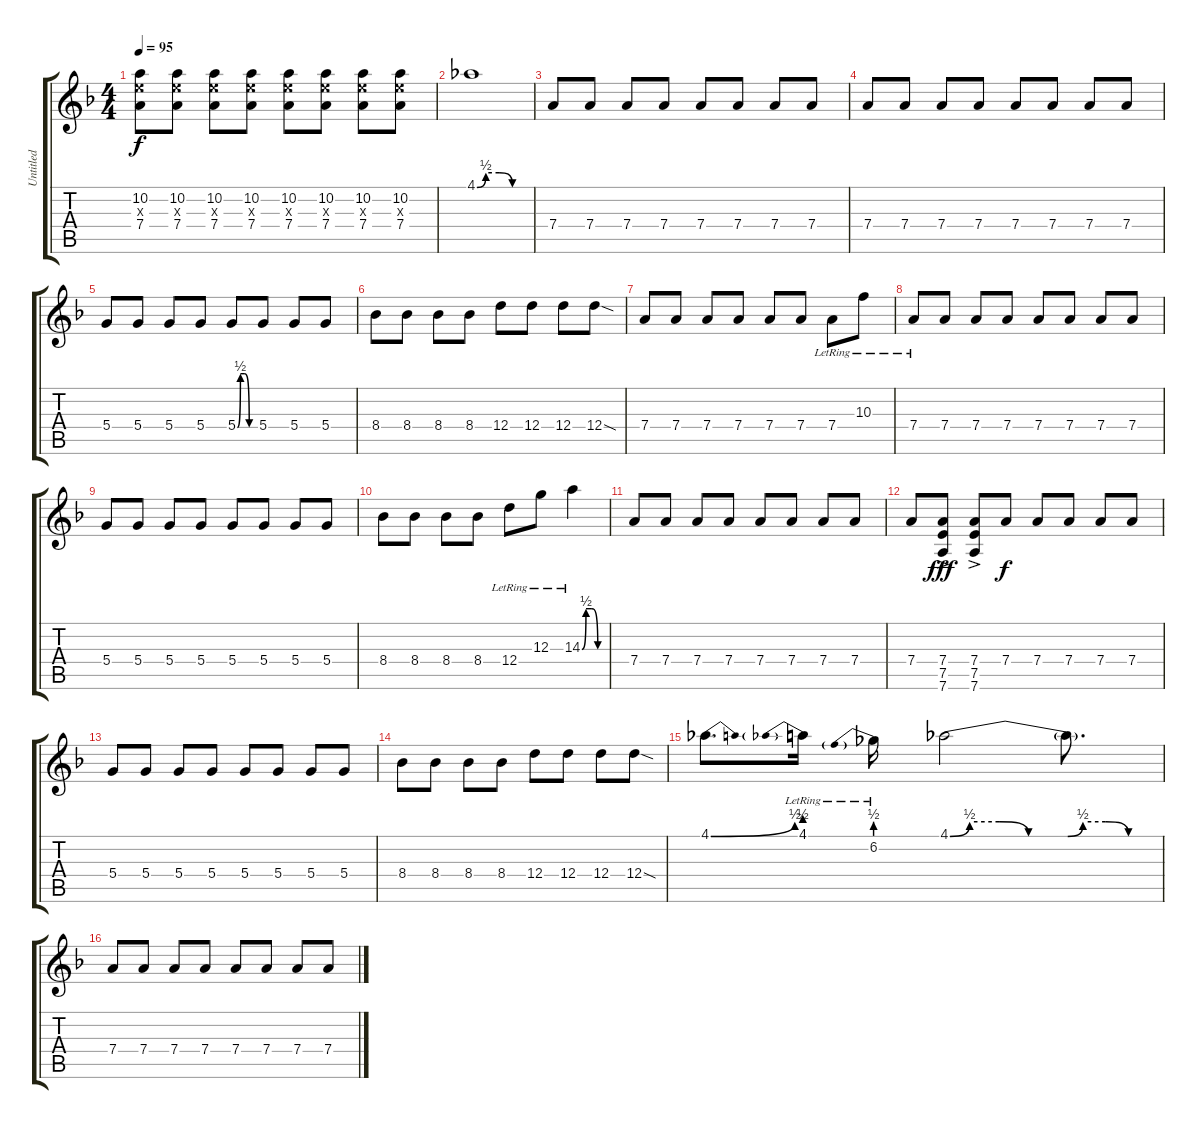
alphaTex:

\track ("Untitled" "Untitled") {instrument distortionguitar}
\staff {score tabs}
\tuning (E4 B3 G3 D3 A2 D2) {hide}
\ts (4 4)
\tempo 95
\clef g2
\ks f
(10.2 9.3{x} 7.4).8{dy f} (10.2 9.3{x} 7.4).8 (10.2 9.3{x} 7.4).8 (10.2 9.3{x} 7.4).8 (10.2 9.3{x} 7.4).8 (10.2 9.3{x} 7.4).8 (10.2 9.3{x} 7.4).8 (10.2 9.3{x} 7.4).8 |
4.1{be (custom 0 0 10 2 25 2 40 0 60 0)}.1 |
7.4.8 7.4.8 7.4.8 7.4.8 7.4.8 7.4.8 7.4.8 7.4.8 |
7.4.8 7.4.8 7.4.8 7.4.8 7.4.8 7.4.8 7.4.8 7.4.8 |
5.4.8 5.4.8 5.4.8 5.4.8 5.4{be (custom 0 0 10 2 25 2 40 0 60 0)}.8 5.4.8 5.4.8 5.4.8 |
8.4.8 8.4.8 8.4.8 8.4.8 12.4.8 12.4.8 12.4.8 12.4{sod}.8 |
7.4.8 7.4.8 7.4.8 7.4.8 7.4.8 7.4.8 7.4{lr}.8 10.3{lr}.8 |
7.4{lr}.8 7.4.8 7.4.8 7.4.8 7.4.8 7.4.8 7.4.8 7.4.8 |
5.4.8 5.4.8 5.4.8 5.4.8 5.4.8 5.4.8 5.4.8 5.4.8 |
8.4.8 8.4.8 8.4.8 8.4.8 12.4{lr}.8 12.3{lr}.8 14.3{be (custom 0 0 10 2 25 2 40 0 60 0) lr}.4 |
7.4.8 7.4.8 7.4.8 7.4.8 7.4.8 7.4.8 7.4.8 7.4.8 |
7.4.8 (7.4{ac} 7.5{ac} 7.6{ac}).8{dy fff} (7.4{ac} 7.5{ac} 7.6{ac}).8 7.4.8{dy f} 7.4.8 7.4.8 7.4.8 7.4.8 |
5.4.8 5.4.8 5.4.8 5.4.8 5.4.8 5.4.8 5.4.8 5.4.8 |
8.4.8 8.4.8 8.4.8 8.4.8 12.4.8 12.4.8 12.4.8 12.4{sod}.8 |
4.1{be (bend 0 0 60 2)}.8{d} 4.1{be (prebend 0 2 60 2) lr}.16 6.2{be (prebend 0 2 60 2) lr}.16 4.1{be (custom 0 0 10 2 25 2 40 0 60 0)}.2 4.1{be (custom 0 0 10 2 25 2 40 0 60 0) t}.8{d} |
7.4.8 7.4.8 7.4.8 7.4.8 7.4.8 7.4.8 7.4.8 7.4.8
